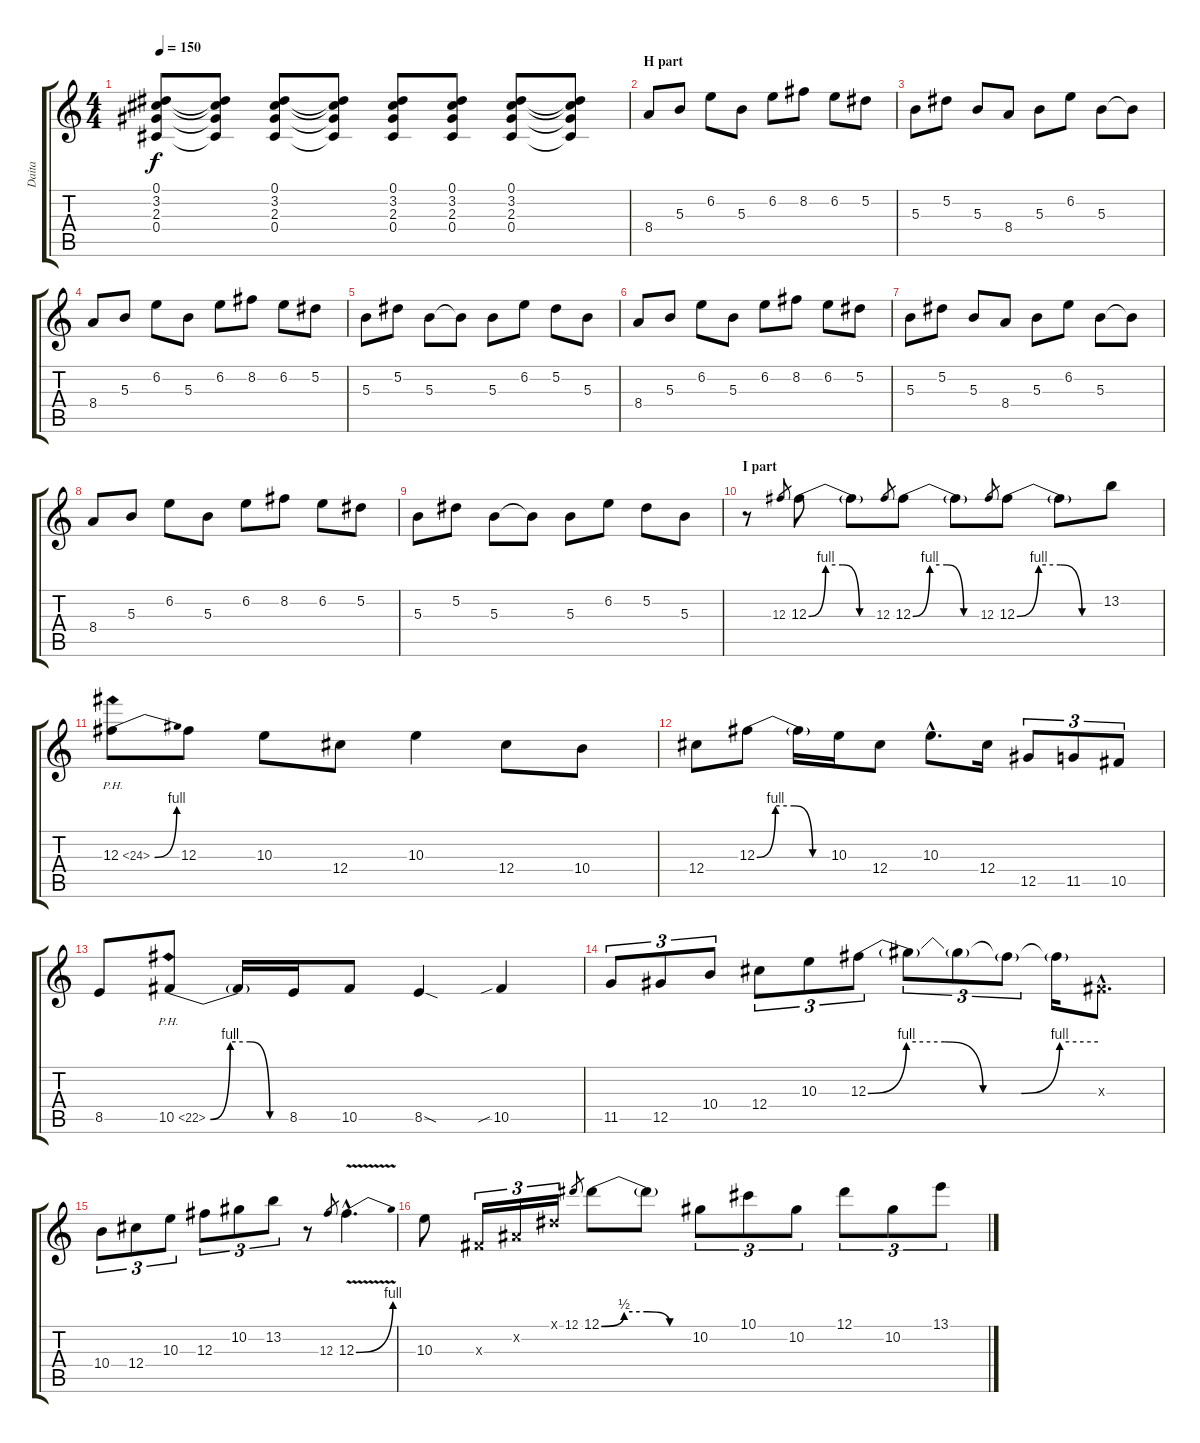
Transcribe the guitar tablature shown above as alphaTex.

\track ("Daita" "Daita") {instrument distortionguitar}
\staff {score tabs}
\tuning (Eb4 Bb3 Gb3 Db3 Ab2 Eb2) {hide}
\ts (4 4)
\tempo 150
\clef g2
\ks c
(0.1{t} 3.2{t} 2.3{t} 0.4{t}).8{dy f} (0.1{t} 3.2{t} 2.3{t} 0.4{t}).8 (0.1 3.2 2.3 0.4).8 (0.1{t} 3.2{t} 2.3{t} 0.4{t}).8 (0.1 3.2 2.3 0.4).8 (0.1 3.2 2.3 0.4).8 (0.1 3.2 2.3 0.4).8 (0.1{t} 3.2{t} 2.3{t} 0.4{t}).8 |
\section ("" "H part")
8.4.8{instrument distortionguitar} 5.3.8 6.2.8 5.3.8 6.2.8 8.2.8 6.2.8 5.2.8 |
5.3.8 5.2.8 5.3.8 8.4.8 5.3.8 6.2.8 5.3.8 5.3{t}.8 |
8.4.8 5.3.8 6.2.8 5.3.8 6.2.8 8.2.8 6.2.8 5.2.8 |
5.3.8 5.2.8 5.3.8 5.3{t}.8 5.3.8 6.2.8 5.2.8 5.3.8 |
8.4.8 5.3.8 6.2.8 5.3.8 6.2.8 8.2.8 6.2.8 5.2.8 |
5.3.8 5.2.8 5.3.8 8.4.8 5.3.8 6.2.8 5.3.8 5.3{t}.8 |
8.4.8 5.3.8 6.2.8 5.3.8 6.2.8 8.2.8 6.2.8 5.2.8 |
5.3.8 5.2.8 5.3.8 5.3{t}.8 5.3.8 6.2.8 5.2.8 5.3.8 |
\section ("" "I part")
r.8 12.3.8{gr} 12.3{be (custom 0 0 15 4 30 4 45 0 60 0)}.8 12.3{t}.8 12.3.8{gr} 12.3{be (custom 0 0 15 4 30 4 45 0 60 0)}.8 12.3{t}.8 12.3.8{gr} 12.3{be (custom 0 0 15 4 30 4 45 0 60 0)}.8 12.3{t}.8 13.2.8 |
12.3{be (bend 0 0 60 4) ph 12}.8 12.3.8 10.3.8 12.4.8 10.3.4 12.4.8 10.4.8 |
12.4.8 12.3{be (custom 0 0 15 4 30 4 45 0 60 0)}.8 12.3{t}.16 10.3.16 12.4.8 10.3{hac}.8{d} 12.4.16 12.5.8{tu (3 2)} 11.5.8{tu (3 2)} 10.5.8{tu (3 2)} |
8.5.8 10.5{be (custom 0 0 15 4 30 4 45 0 60 0) ph 12}.8 10.5{t}.16 8.5.16 10.5.8 8.5{sod}.4 10.5{sib}.4 |
11.5.8{tu (3 2)} 12.5.8{tu (3 2)} 10.4.8{tu (3 2)} 12.4.8{tu (3 2)} 10.3.8{tu (3 2)} 12.3{be (custom 0 0 10 4 20 4 30 0 40 0 50 4 60 4)}.8{tu (3 2)} 12.3{t}.8{tu (3 2)} 12.3{t}.8{tu (3 2)} 12.3{t}.8{tu (3 2)} 12.3{t}.16 0.3{hac x}.8{d} |
10.4.8{tu (3 2)} 12.4.8{tu (3 2)} 10.3.8{tu (3 2)} 12.3.8{tu (3 2)} 10.2.8{tu (3 2)} 13.2.8{tu (3 2)} r.8 12.3.8{gr} 12.3{be (bend 0 0 60 4) v hac}.4{d} |
10.3.8 0.3{x}.16{tu (3 2)} 0.2{x}.16{tu (3 2)} 0.1{x}.16{tu (3 2)} 12.1.8{gr} 12.1{be (custom 0 0 15 2 30 2 45 0 60 0)}.8 12.1{t}.8 10.2.8{tu (3 2)} 10.1.8{tu (3 2)} 10.2.8{tu (3 2)} 12.1.8{tu (3 2)} 10.2.8{tu (3 2)} 13.1.8{tu (3 2)}
